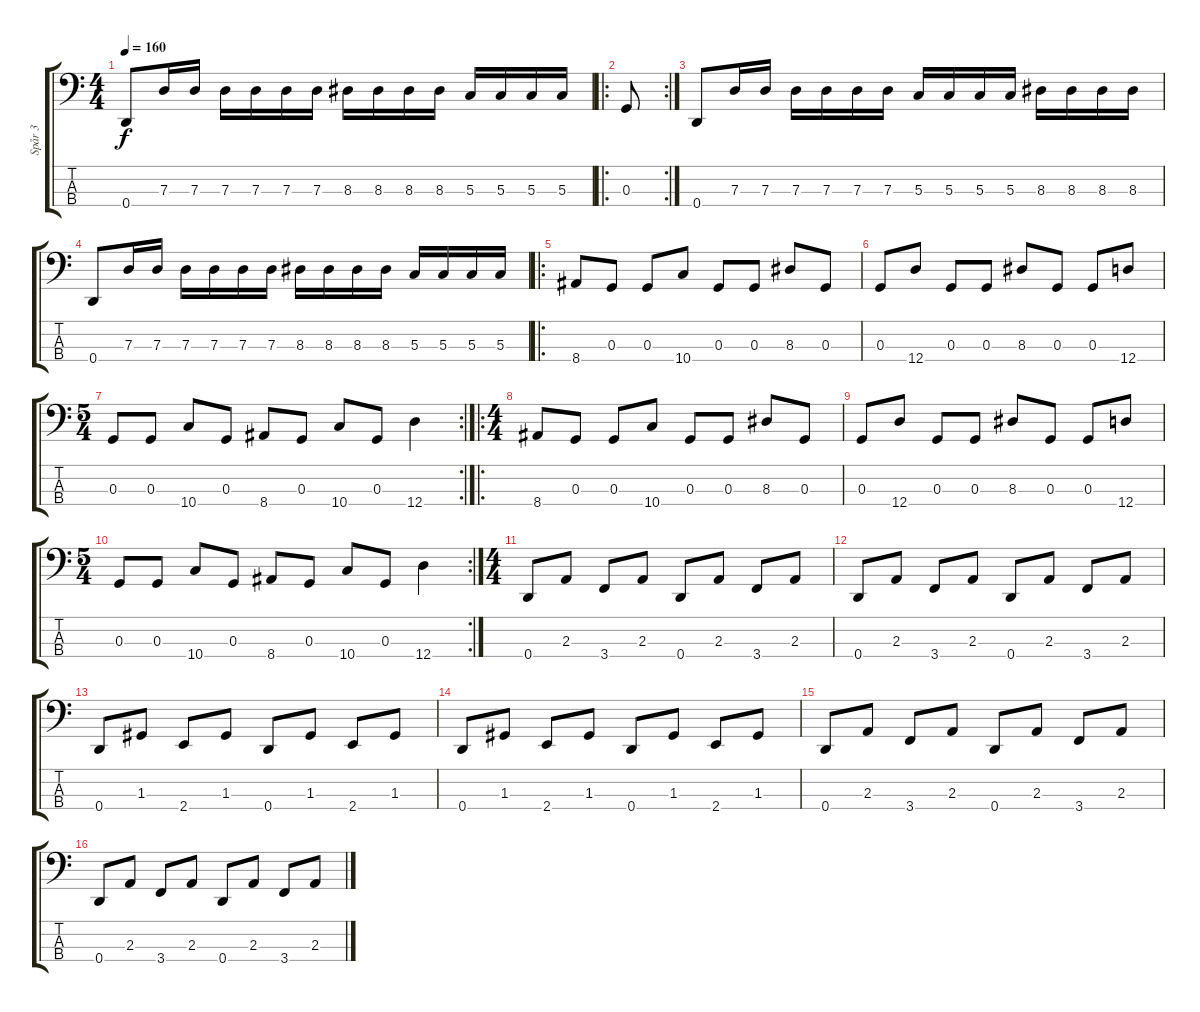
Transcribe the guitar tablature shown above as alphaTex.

\track ("Spår 3" "Spår 3") {instrument synthbass1}
\staff {score tabs}
\tuning (F2 C2 G1 D1) {hide}
\ts (4 4)
\tempo 160
\clef f4
\ks c
0.4.8{dy f} 7.3.16 7.3.16 7.3.16 7.3.16 7.3.16 7.3.16 8.3.16 8.3.16 8.3.16 8.3.16 5.3.16 5.3.16 5.3.16 5.3.16 |
\ro
\rc 2
0.3.8 |
0.4.8 7.3.16 7.3.16 7.3.16 7.3.16 7.3.16 7.3.16 5.3.16 5.3.16 5.3.16 5.3.16 8.3.16 8.3.16 8.3.16 8.3.16 |
0.4.8 7.3.16 7.3.16 7.3.16 7.3.16 7.3.16 7.3.16 8.3.16 8.3.16 8.3.16 8.3.16 5.3.16 5.3.16 5.3.16 5.3.16 |
\ro
8.4.8 0.3.8 0.3.8 10.4.8 0.3.8 0.3.8 8.3.8 0.3.8 |
0.3.8 12.4.8 0.3.8 0.3.8 8.3.8 0.3.8 0.3.8 12.4.8 |
\rc 2
\ts (5 4)
0.3.8 0.3.8 10.4.8 0.3.8 8.4.8 0.3.8 10.4.8 0.3.8 12.4.4 |
\ro
\ts (4 4)
8.4.8 0.3.8 0.3.8 10.4.8 0.3.8 0.3.8 8.3.8 0.3.8 |
0.3.8 12.4.8 0.3.8 0.3.8 8.3.8 0.3.8 0.3.8 12.4.8 |
\rc 2
\ts (5 4)
0.3.8 0.3.8 10.4.8 0.3.8 8.4.8 0.3.8 10.4.8 0.3.8 12.4.4 |
\ts (4 4)
0.4.8 2.3.8 3.4.8 2.3.8 0.4.8 2.3.8 3.4.8 2.3.8 |
0.4.8 2.3.8 3.4.8 2.3.8 0.4.8 2.3.8 3.4.8 2.3.8 |
0.4.8 1.3.8 2.4.8 1.3.8 0.4.8 1.3.8 2.4.8 1.3.8 |
0.4.8 1.3.8 2.4.8 1.3.8 0.4.8 1.3.8 2.4.8 1.3.8 |
0.4.8 2.3.8 3.4.8 2.3.8 0.4.8 2.3.8 3.4.8 2.3.8 |
0.4.8 2.3.8 3.4.8 2.3.8 0.4.8 2.3.8 3.4.8 2.3.8
